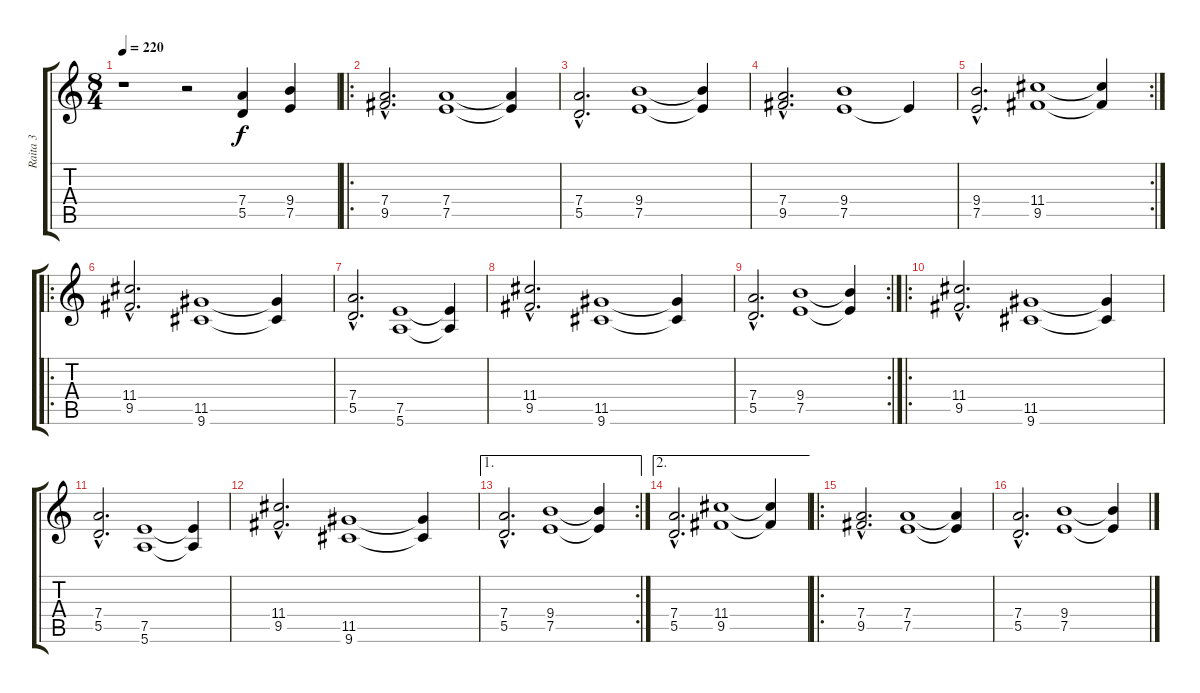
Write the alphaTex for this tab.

\track ("Raita 3" "Raita 3") {instrument overdrivenguitar}
\staff {score tabs}
\tuning (E4 B3 G3 D3 A2 E2) {hide}
\ts (8 4)
\tempo 220
\clef g2
\ks c
r.1{dy f instrument overdrivenguitar} r.2 (7.4 5.5).4 (9.4 7.5).4 |
\ro
(7.4{hac} 9.5{hac}).2{d} (7.4 7.5).1 (7.4{t} 7.5{t}).4 |
(7.4{hac} 5.5{hac}).2{d} (9.4 7.5).1 (9.4{t} 7.5{t}).4 |
(7.4{hac} 9.5{hac}).2{d} (9.4 7.5).1 7.5{t}.4 |
\rc 2
(9.4{hac} 7.5{hac}).2{d} (11.4 9.5).1 (11.4{t} 9.5{t}).4 |
\ro
(11.4{hac} 9.5{hac}).2{d} (11.5 9.6).1 (11.5{t} 9.6{t}).4 |
(7.4{hac} 5.5{hac}).2{d} (7.5 5.6).1 (7.5{t} 5.6{t}).4 |
(11.4{hac} 9.5{hac}).2{d} (11.5 9.6).1 (11.5{t} 9.6{t}).4 |
\rc 2
(7.4{hac} 5.5{hac}).2{d} (9.4 7.5).1 (9.4{t} 7.5{t}).4 |
\ro
(11.4{hac} 9.5{hac}).2{d} (11.5 9.6).1 (11.5{t} 9.6{t}).4 |
(7.4{hac} 5.5{hac}).2{d} (7.5 5.6).1 (7.5{t} 5.6{t}).4 |
(11.4{hac} 9.5{hac}).2{d} (11.5 9.6).1 (11.5{t} 9.6{t}).4 |
\ae 1
\rc 2
(7.4{hac} 5.5{hac}).2{d} (9.4 7.5).1 (9.4{t} 7.5{t}).4 |
\ae 2
(7.4{hac} 5.5{hac}).2{d} (11.4 9.5).1 (11.4{t} 9.5{t}).4 |
\ro
(7.4{hac} 9.5{hac}).2{d} (7.4 7.5).1 (7.4{t} 7.5{t}).4 |
(7.4{hac} 5.5{hac}).2{d} (9.4 7.5).1 (9.4{t} 7.5{t}).4
